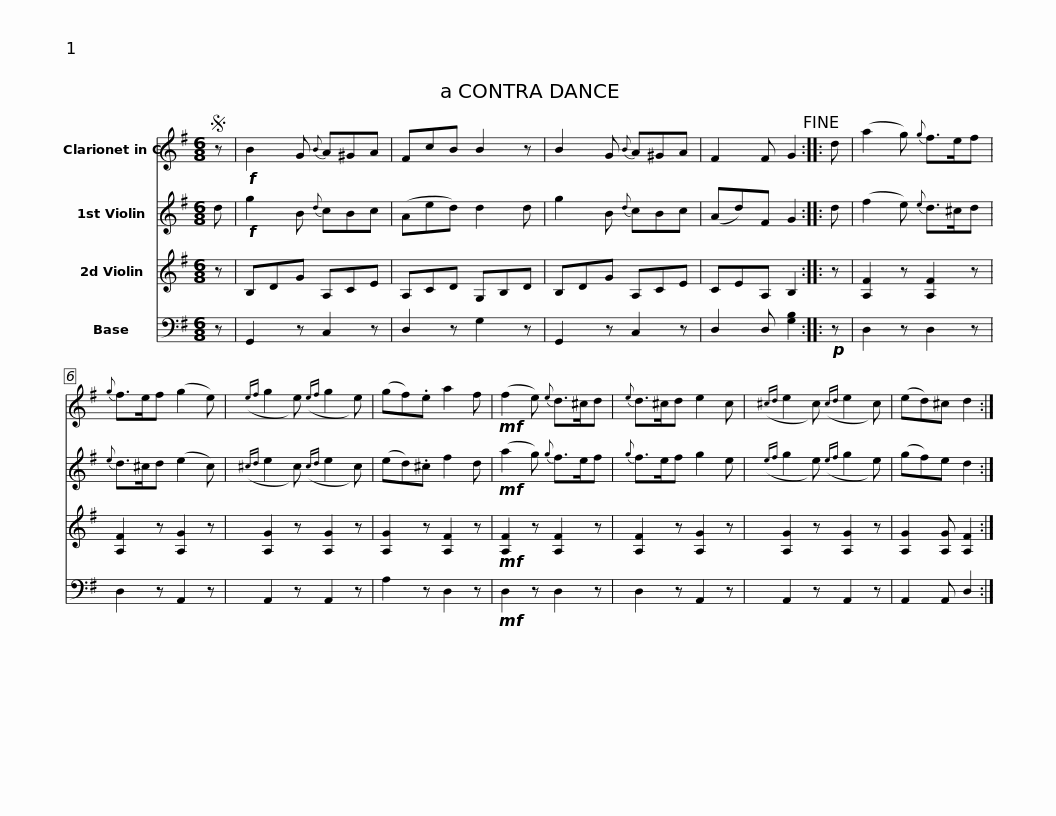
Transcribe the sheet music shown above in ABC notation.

X:1
%%score 1 2 3 4
L:1/8
M:6/8
I:linebreak $
K:G
V:1 treble
V:2 treble
V:3 treble
V:4 bass
V:1
S z |!f! B2 G{B} A^GA | FcB B2 z | B2 G{B} A^GA | F2 F G2!fine! :: %5
 d |$ (a2 g){g} f>ef |{g} f>ef (g2 e) |({ef} g2 e)({ef} g2 e) | (gf).e a2 f | %10
!mf! (f2 e){e} d>^cd |{e} d>^cd e2 c |$({^cd} e2 c)({cd} e2 c) | (ed)^c d2 :| %14
V:2
 d |!f! g2 B{d} cBc | (Aed) d2 d | g2 B{d} cBc | (Ad)F G2 :: %5
 d |$ (f2 e){e} d>^cd |{e} d>^cd (e2 c) |({^cd} e2 c)({cd} e2 c) | (ed).^c f2 d | %10
!mf! (a2 g){g} f>ef |{g} f>ef g2 e |$({ef} g2 e)({ef} g2 e) | (gf)e d2 :| %14
V:3
 z | B,DG A,CE | A,CD G,B,D | B,DG A,CE | CEA, B,2 :: %5
 z |$ [A,F]2 z [A,F]2 z | [A,F]2 z [A,G]2 z | [A,G]2 z [A,G]2 z | [A,G]2 z [A,F]2 z | %10
!mf! [A,F]2 z [A,F]2 z | [A,F]2 z [A,G]2 z |$ [A,G]2 z [A,G]2 z | [A,G]2 [A,G] [A,F]2 :| %14
V:4
 z | G,,2 z C,2 z | D,2 z G,2 z | G,,2 z C,2 z | D,2 D, [G,B,]2 :: %5
!p! z |$ D,2 z D,2 z | D,2 z A,,2 z | A,,2 z A,,2 z | A,2 z D,2 z | %10
!mf! D,2 z D,2 z | D,2 z A,,2 z |$ A,,2 z A,,2 z | A,,2 A,, D,2 :| %14
